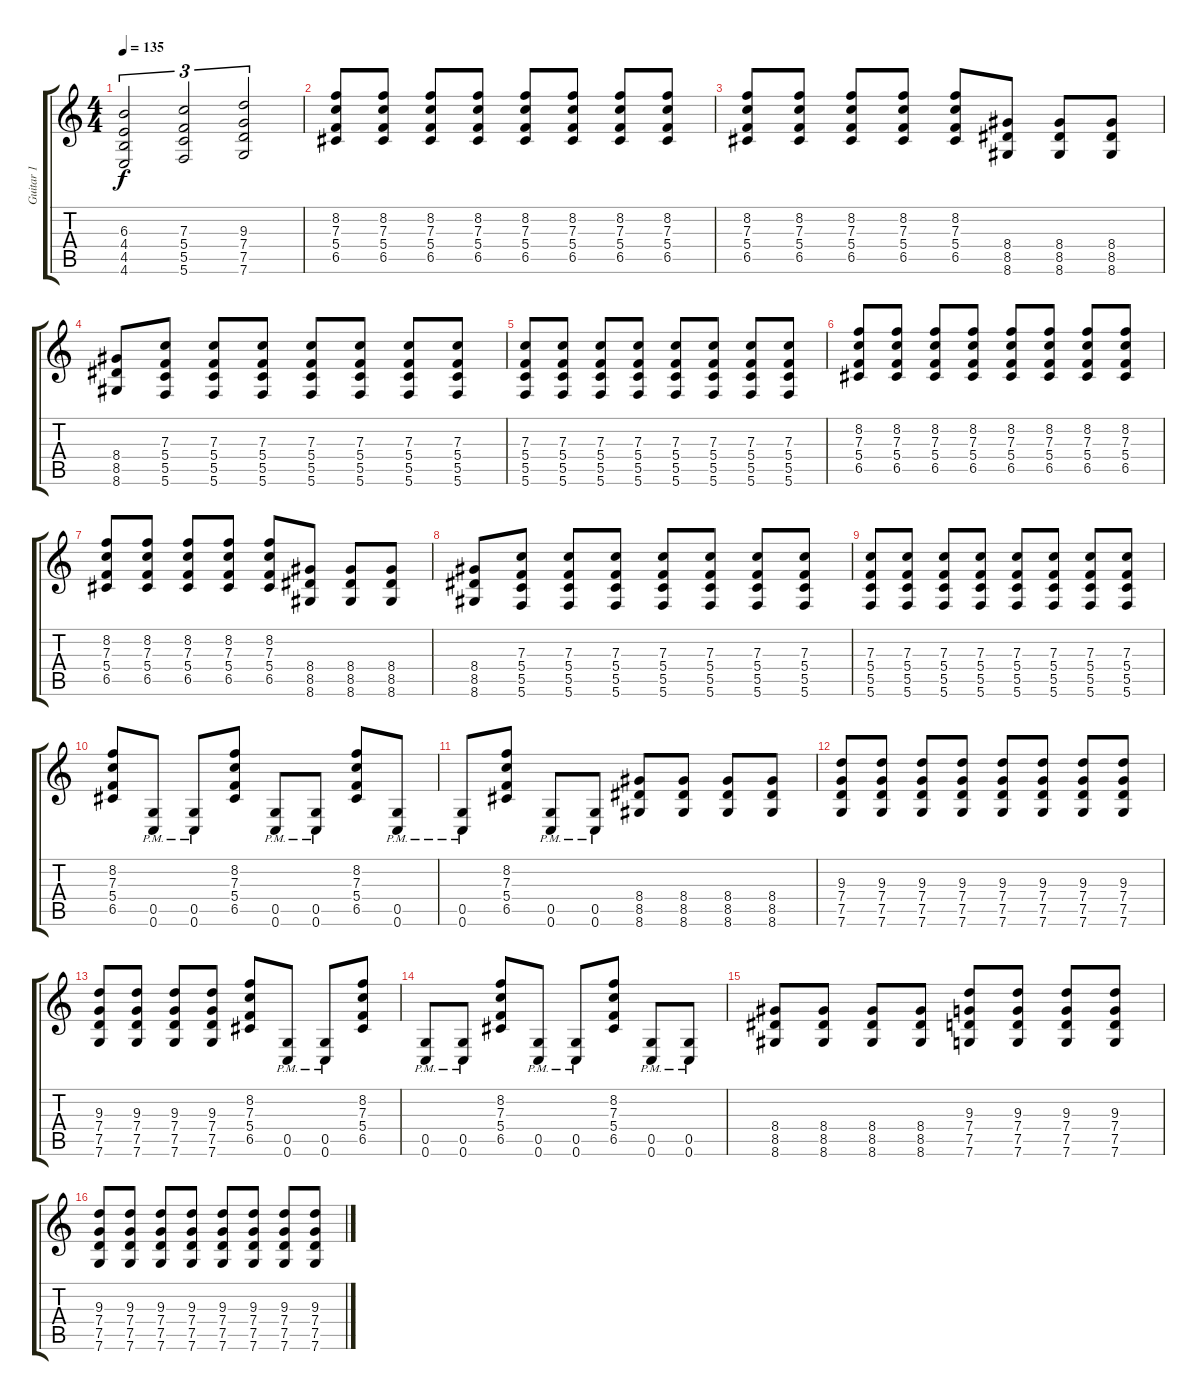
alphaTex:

\track ("Guitar 1" "Guitar 1") {instrument distortionguitar}
\staff {score tabs}
\tuning (D4 A3 F3 C3 G2 C2) {hide}
\ts (4 4)
\tempo 135
\clef g2
\ks c
(6.3 4.4 4.5 4.6).2{tu (3 2) dy f} (7.3 5.4 5.5 5.6).2{tu (3 2)} (9.3 7.4 7.5 7.6).2{tu (3 2)} |
(8.2 7.3 5.4 6.5).8 (8.2 7.3 5.4 6.5).8 (8.2 7.3 5.4 6.5).8 (8.2 7.3 5.4 6.5).8 (8.2 7.3 5.4 6.5).8 (8.2 7.3 5.4 6.5).8 (8.2 7.3 5.4 6.5).8 (8.2 7.3 5.4 6.5).8 |
(8.2 7.3 5.4 6.5).8 (8.2 7.3 5.4 6.5).8 (8.2 7.3 5.4 6.5).8 (8.2 7.3 5.4 6.5).8 (8.2 7.3 5.4 6.5).8 (8.4 8.5 8.6).8 (8.4 8.5 8.6).8 (8.4 8.5 8.6).8 |
(8.4 8.5 8.6).8 (7.3 5.4 5.5 5.6).8 (7.3 5.4 5.5 5.6).8 (7.3 5.4 5.5 5.6).8 (7.3 5.4 5.5 5.6).8 (7.3 5.4 5.5 5.6).8 (7.3 5.4 5.5 5.6).8 (7.3 5.4 5.5 5.6).8 |
(7.3 5.4 5.5 5.6).8 (7.3 5.4 5.5 5.6).8 (7.3 5.4 5.5 5.6).8 (7.3 5.4 5.5 5.6).8 (7.3 5.4 5.5 5.6).8 (7.3 5.4 5.5 5.6).8 (7.3 5.4 5.5 5.6).8 (7.3 5.4 5.5 5.6).8 |
(8.2 7.3 5.4 6.5).8 (8.2 7.3 5.4 6.5).8 (8.2 7.3 5.4 6.5).8 (8.2 7.3 5.4 6.5).8 (8.2 7.3 5.4 6.5).8 (8.2 7.3 5.4 6.5).8 (8.2 7.3 5.4 6.5).8 (8.2 7.3 5.4 6.5).8 |
(8.2 7.3 5.4 6.5).8 (8.2 7.3 5.4 6.5).8 (8.2 7.3 5.4 6.5).8 (8.2 7.3 5.4 6.5).8 (8.2 7.3 5.4 6.5).8 (8.4 8.5 8.6).8 (8.4 8.5 8.6).8 (8.4 8.5 8.6).8 |
(8.4 8.5 8.6).8 (7.3 5.4 5.5 5.6).8 (7.3 5.4 5.5 5.6).8 (7.3 5.4 5.5 5.6).8 (7.3 5.4 5.5 5.6).8 (7.3 5.4 5.5 5.6).8 (7.3 5.4 5.5 5.6).8 (7.3 5.4 5.5 5.6).8 |
(7.3 5.4 5.5 5.6).8 (7.3 5.4 5.5 5.6).8 (7.3 5.4 5.5 5.6).8 (7.3 5.4 5.5 5.6).8 (7.3 5.4 5.5 5.6).8 (7.3 5.4 5.5 5.6).8 (7.3 5.4 5.5 5.6).8 (7.3 5.4 5.5 5.6).8 |
(8.2 7.3 5.4 6.5).8 (0.5{pm} 0.6{pm}).8 (0.5{pm} 0.6{pm}).8 (8.2 7.3 5.4 6.5).8 (0.5{pm} 0.6{pm}).8 (0.5{pm} 0.6{pm}).8 (8.2 7.3 5.4 6.5).8 (0.5{pm} 0.6{pm}).8 |
(0.5{pm} 0.6{pm}).8 (8.2 7.3 5.4 6.5).8 (0.5{pm} 0.6{pm}).8 (0.5{pm} 0.6{pm}).8 (8.4 8.5 8.6).8 (8.4 8.5 8.6).8 (8.4 8.5 8.6).8 (8.4 8.5 8.6).8 |
(9.3 7.4 7.5 7.6).8 (9.3 7.4 7.5 7.6).8 (9.3 7.4 7.5 7.6).8 (9.3 7.4 7.5 7.6).8 (9.3 7.4 7.5 7.6).8 (9.3 7.4 7.5 7.6).8 (9.3 7.4 7.5 7.6).8 (9.3 7.4 7.5 7.6).8 |
(9.3 7.4 7.5 7.6).8 (9.3 7.4 7.5 7.6).8 (9.3 7.4 7.5 7.6).8 (9.3 7.4 7.5 7.6).8 (8.2 7.3 5.4 6.5).8 (0.5{pm} 0.6{pm}).8 (0.5{pm} 0.6{pm}).8 (8.2 7.3 5.4 6.5).8 |
(0.5{pm} 0.6{pm}).8 (0.5{pm} 0.6{pm}).8 (8.2 7.3 5.4 6.5).8 (0.5{pm} 0.6{pm}).8 (0.5{pm} 0.6{pm}).8 (8.2 7.3 5.4 6.5).8 (0.5{pm} 0.6{pm}).8 (0.5{pm} 0.6{pm}).8 |
(8.4 8.5 8.6).8 (8.4 8.5 8.6).8 (8.4 8.5 8.6).8 (8.4 8.5 8.6).8 (9.3 7.4 7.5 7.6).8 (9.3 7.4 7.5 7.6).8 (9.3 7.4 7.5 7.6).8 (9.3 7.4 7.5 7.6).8 |
(9.3 7.4 7.5 7.6).8 (9.3 7.4 7.5 7.6).8 (9.3 7.4 7.5 7.6).8 (9.3 7.4 7.5 7.6).8 (9.3 7.4 7.5 7.6).8 (9.3 7.4 7.5 7.6).8 (9.3 7.4 7.5 7.6).8 (9.3 7.4 7.5 7.6).8
